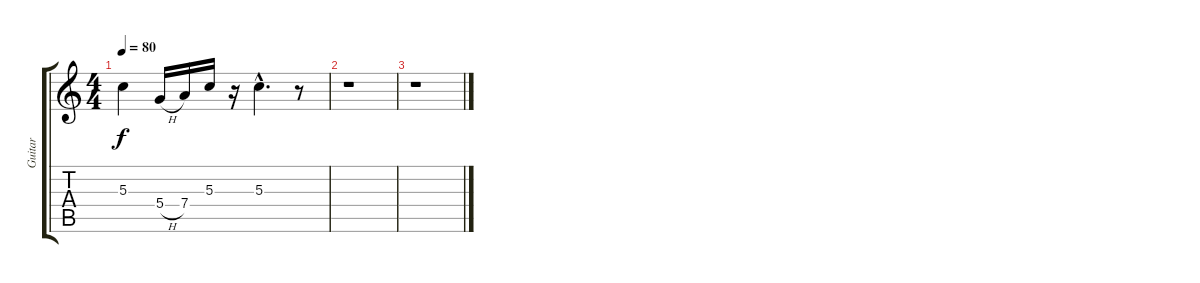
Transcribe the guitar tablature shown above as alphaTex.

\track ("Guitar" "Guitar") {instrument overdrivenguitar}
\staff {score tabs}
\tuning (E4 B3 G3 D3 A2 E2) {hide}
\ts (4 4)
\tempo 80
\clef g2
\ks c
5.3.4{dy f} 5.4{h}.16 7.4.16 5.3.16 r.16 5.3{hac}.4{d} r.8 |
r.1 |
r.1
